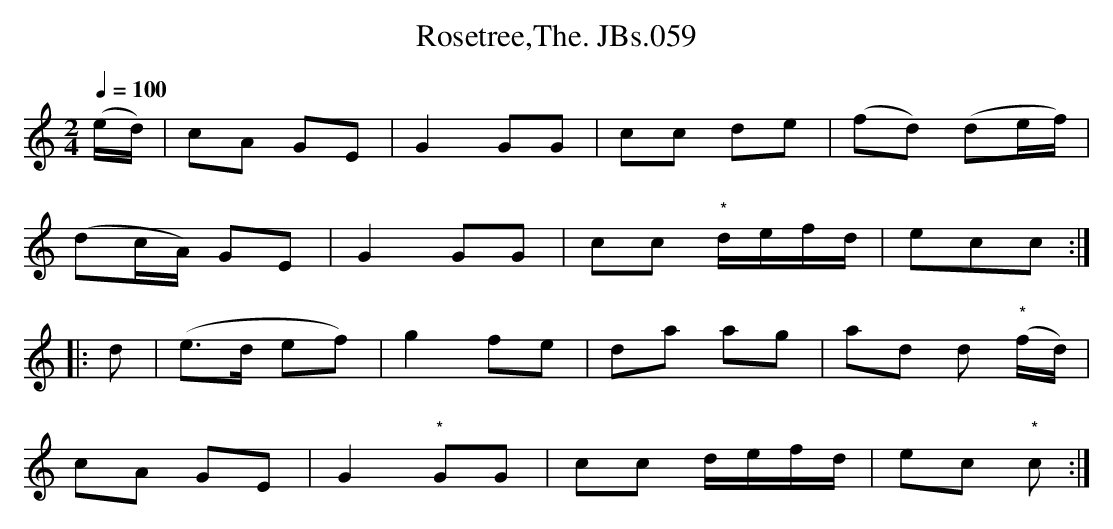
X:1
T:Rosetree,The. JBs.059
L:1/8
M:2/4
Q:1/4=100
K:C
(e/d/)|cA GE|G2GG|cc de|(fd) (de/f/)|!
(dc/A/) GE|G2GG|cc "*"d/e/f/d/|ecc:|!
|:d| (e>d ef)|g2 fe|da ag|ad d"*" (f/d/)|!
cA GE|G2"*"GG|cc d/e/f/d/|ec "*"c:|
